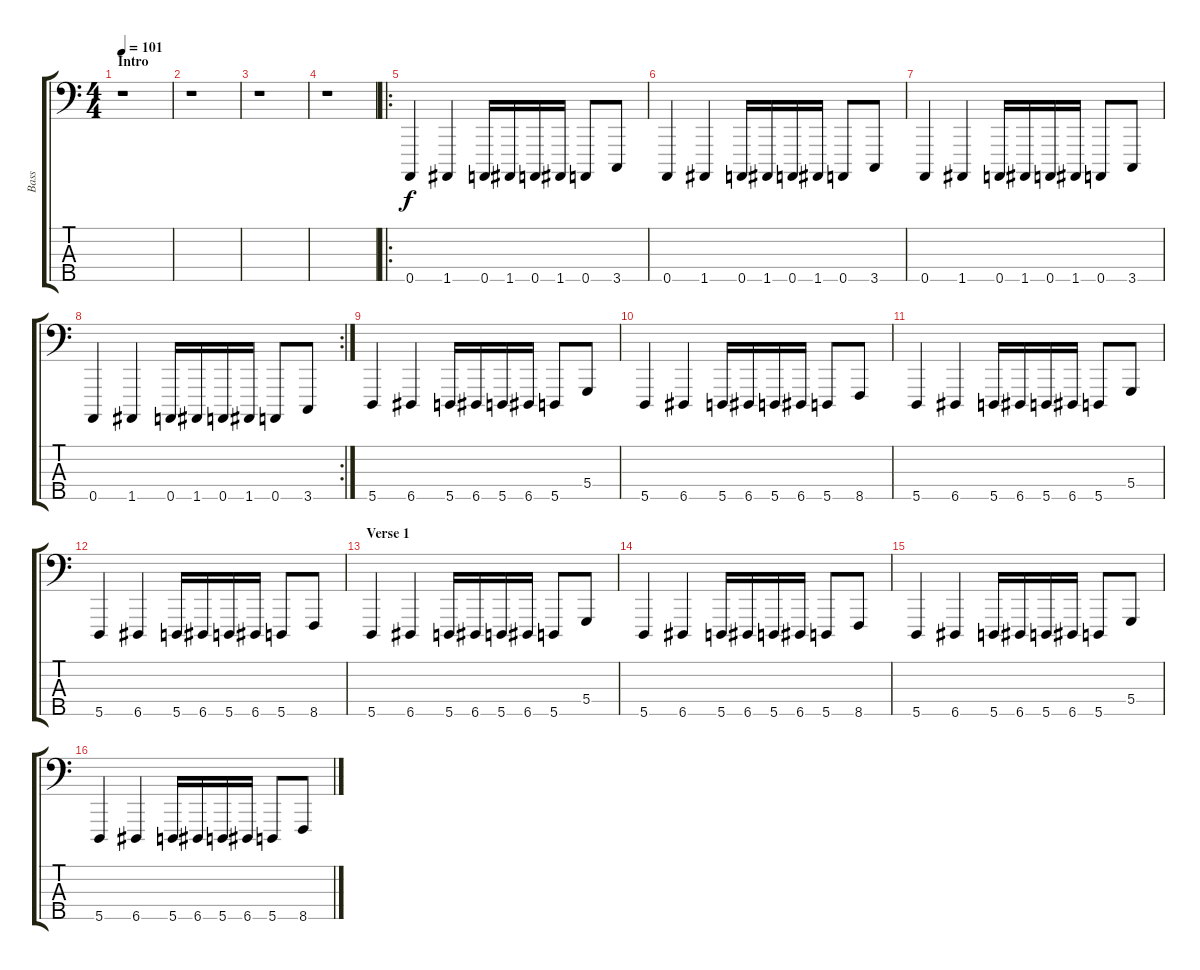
\track ("Bass" "Bass") {instrument lead2sawtooth}
\staff {score tabs}
\tuning (F2 C2 G1 D1 A0) {hide}
\ts (4 4)
\section ("" "Intro")
\tempo 101
\clef f4
\ks c
r.1{dy f instrument lead2sawtooth} |
r.1 |
r.1 |
r.1 |
\ro
0.5.4 1.5.4 0.5.16 1.5.16 0.5.16 1.5.16 0.5.8 3.5.8 |
0.5.4 1.5.4 0.5.16 1.5.16 0.5.16 1.5.16 0.5.8 3.5.8 |
0.5.4 1.5.4 0.5.16 1.5.16 0.5.16 1.5.16 0.5.8 3.5.8 |
\rc 2
0.5.4 1.5.4 0.5.16 1.5.16 0.5.16 1.5.16 0.5.8 3.5.8 |
5.5.4 6.5.4 5.5.16 6.5.16 5.5.16 6.5.16 5.5.8 5.4.8 |
5.5.4 6.5.4 5.5.16 6.5.16 5.5.16 6.5.16 5.5.8 8.5.8 |
5.5.4 6.5.4 5.5.16 6.5.16 5.5.16 6.5.16 5.5.8 5.4.8 |
5.5.4 6.5.4 5.5.16 6.5.16 5.5.16 6.5.16 5.5.8 8.5.8 |
\section ("" "Verse 1")
5.5.4 6.5.4 5.5.16 6.5.16 5.5.16 6.5.16 5.5.8 5.4.8 |
5.5.4 6.5.4 5.5.16 6.5.16 5.5.16 6.5.16 5.5.8 8.5.8 |
5.5.4 6.5.4 5.5.16 6.5.16 5.5.16 6.5.16 5.5.8 5.4.8 |
5.5.4 6.5.4 5.5.16 6.5.16 5.5.16 6.5.16 5.5.8 8.5.8
